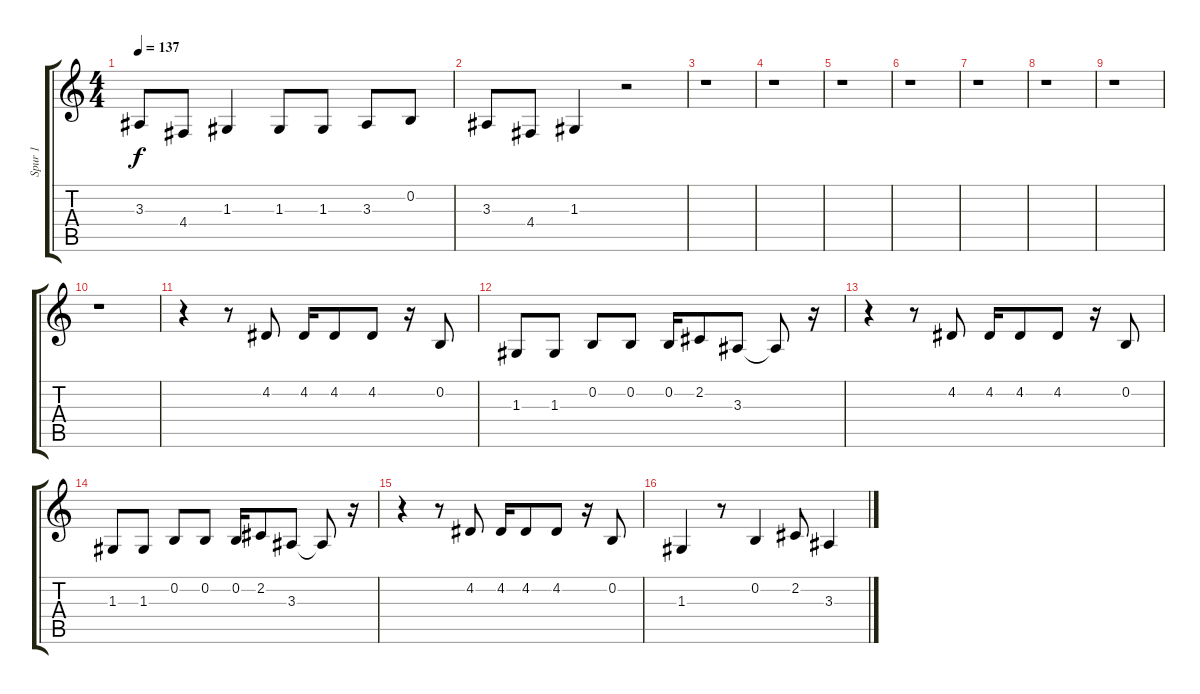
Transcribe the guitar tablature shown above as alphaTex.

\track ("Spur 1" "Spur 1") {instrument englishhorn}
\staff {score tabs}
\tuning (E4 B3 G3 D3 A2 E2) {hide}
\ts (4 4)
\tempo 137
\clef g2
\ks c
3.3.8{dy f} 4.4.8 1.3.4 1.3.8 1.3.8 3.3.8 0.2.8 |
3.3.8 4.4.8 1.3.4 r.2 |
r.1 |
r.1 |
r.1 |
r.1 |
r.1 |
r.1 |
r.1 |
r.1 |
r.4 r.8 4.2.8 4.2.16 4.2.8 4.2.8 r.16 0.2.8 |
1.3.8 1.3.8 0.2.8 0.2.8 0.2.16 2.2.8 3.3.8 3.3{t}.8 r.16 |
r.4 r.8 4.2.8 4.2.16 4.2.8 4.2.8 r.16 0.2.8 |
1.3.8 1.3.8 0.2.8 0.2.8 0.2.16 2.2.8 3.3.8 3.3{t}.8 r.16 |
r.4 r.8 4.2.8 4.2.16 4.2.8 4.2.8 r.16 0.2.8 |
1.3.4 r.8 0.2.4 2.2.8 3.3.4
